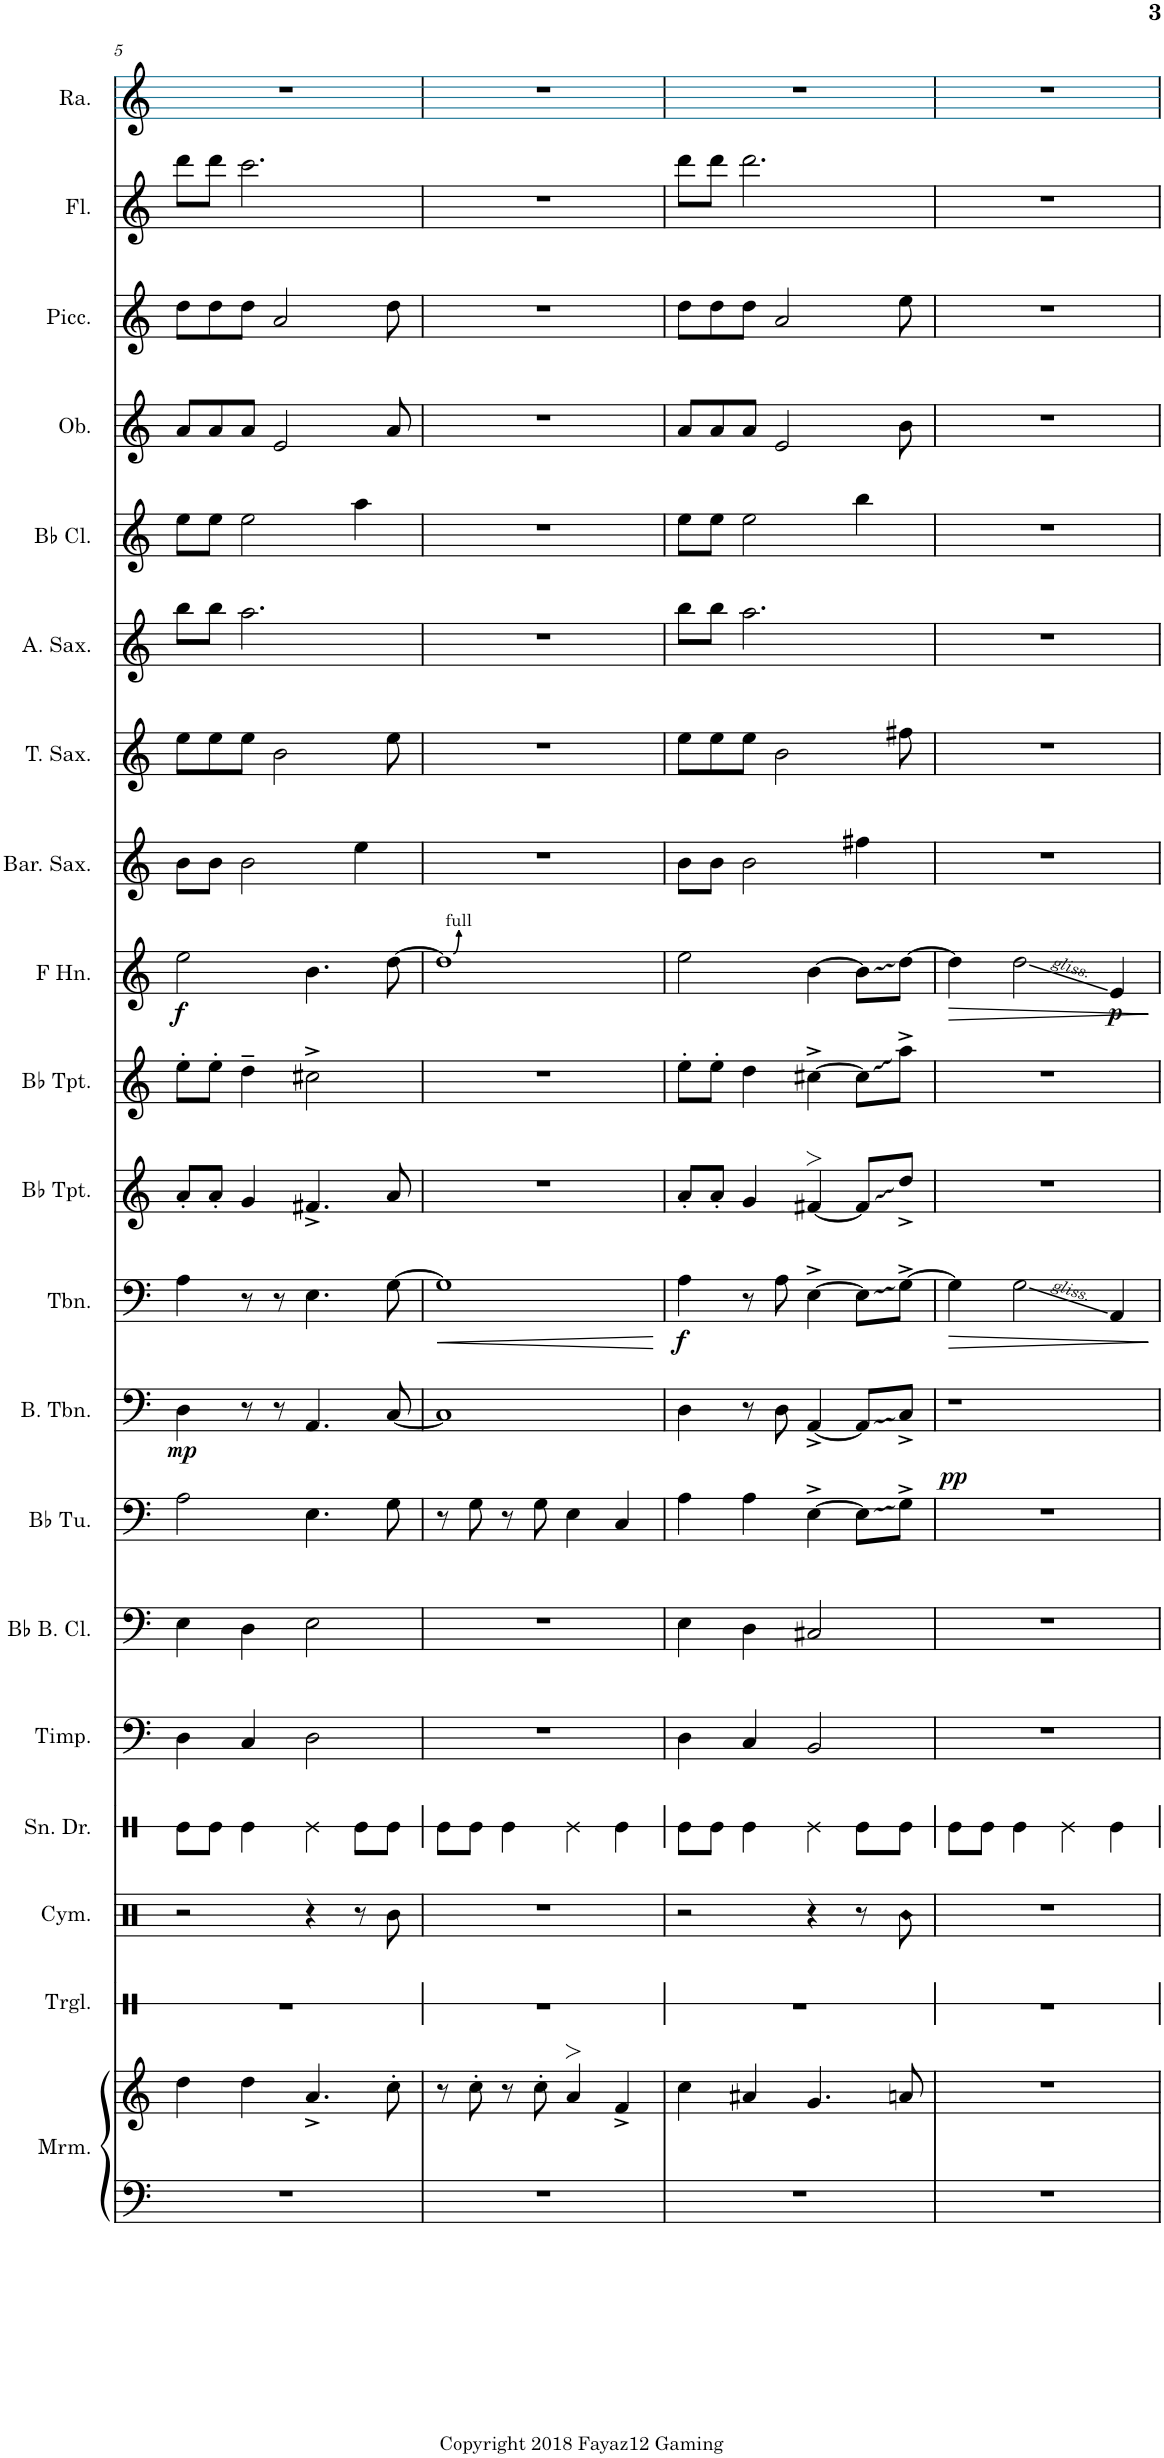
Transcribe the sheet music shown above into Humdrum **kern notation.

**kern	**kern	**kern	**kern	**kern	**kern	**kern	**kern	**dynam	**kern	**dynam	**kern	**dynam	**kern	**kern	**kern	**dynam	**kern	**kern	**kern	**kern	**kern	**kern	**kern	**kern
*part20	*part20	*part19	*part18	*part17	*part16	*part15	*part14	*part14	*part13	*part13	*part12	*part12	*part11	*part10	*part9	*part9	*part8	*part7	*part6	*part5	*part4	*part3	*part2	*part1
*staff21	*staff20	*staff19	*staff18	*staff17	*staff16	*staff15	*staff14	*staff14	*staff13	*staff13	*staff12	*staff12	*staff11	*staff10	*staff9	*staff9	*staff8	*staff7	*staff6	*staff5	*staff4	*staff3	*staff2	*staff1
*I"Marimba	*	*I"Triangle	*I"Cymbals	*I"Snare Drum	*I"Timpani	*I"Bb Bass Clarinet (Bass Clef)	*I"Bb Tuba	*	*I"Bass Trombone	*	*I"Trombone	*	*I"Bb Trumpet	*I"Bb Trumpet	*I"Horn in F	*	*I"Baritone Saxophone	*I"Tenor Saxophone	*I"Alto Saxophone	*I"Bb Clarinet	*I"Oboe	*I"Piccolo	*I"Flute	*I"Rosalina
*I'Mrm.	*	*I'Trgl.	*I'Cym.	*I'Sn. Dr.	*I'Timp.	*I'Bb B. Cl.	*I'Bb Tu.	*	*I'B. Tbn.	*	*I'Tbn.	*	*I'Bb Tpt.	*I'Bb Tpt.	*	*	*I'Bar. Sax.	*I'T. Sax.	*I'A. Sax.	*I'Bb Cl.	*I'Ob.	*I'Picc.	*I'Fl.	*I'Ra.
!!LO:PB:g=z
*clefF4	*clefG2	*clefX	*clefX	*clefX	*clefF4	*clefF4	*clefF4	*	*clefF4	*	*clefF4	*	*clefG2	*clefG2	*clefG2	*	*clefG2	*clefG2	*clefG2	*clefG2	*clefG2	*clefG2	*clefG2	*clefG2
*	*	*	*	*	*	*Trd8c14	*	*	*	*	*	*	*Trd1c2	*Trd1c2	*Trd4c7	*	*Trd12c21	*Trd8c14	*Trd5c9	*Trd1c2	*	*Trd-7c-12	*	*
*k[]	*k[]	*k[]	*k[]	*k[]	*k[]	*k[]	*k[]	*	*k[]	*	*k[]	*	*k[]	*k[]	*k[]	*	*k[]	*k[]	*k[]	*k[]	*k[]	*k[]	*k[]	*k[]
*M4/4	*M4/4	*M4/4	*M4/4	*M4/4	*M4/4	*M4/4	*M4/4	*	*M4/4	*	*M4/4	*	*M4/4	*M4/4	*M4/4	*	*M4/4	*M4/4	*M4/4	*M4/4	*M4/4	*M4/4	*M4/4	*M4/4
=5	=5	=5	=5	=5	=5	=5	=5	=5	=5	=5	=5	=5	=5	=5	=5	=5	=5	=5	=5	=5	=5	=5	=5	=5
!	!	!	!	!	!	!	!	!	!	!LO:DY:b	!	!	!	!	!	!LO:DY:b	!	!	!	!	!	!	!	!
1r	4dd\	1r	2r	8Re\L	4D\	4E\	2A\	.	4D\	mp	4A\	.	8a'/L	8ee'\L	2ee\	f	8b\L	8ee\L	8bb\L	8ee\L	8a/L	8dd\L	8ddd\L	1r
.	.	.	.	8Re\J	.	.	.	.	.	.	.	.	8a'/J	8ee'\J	.	.	8b\J	8ee\	8bb\J	8ee\J	8a/	8dd\	8ddd\J	.
.	4dd\	.	.	4Re\	4C/	4D\	.	.	8r	.	8r	.	4g/	4dd~\	.	.	2b\	8ee\J	2.aa\	2ee\	8a/J	8dd\J	2.ccc\	.
.	.	.	.	.	.	.	.	.	8r	.	8r	.	.	.	.	.	.	2b\	.	.	2e/	2a/	.	.
.	4.a^/	.	4r	4Re\	2D\	2E\	4.E\	.	4.AA/	.	4.E\	.	4.f#X^/	2cc#X^\	4.b\	.	.	.	.	.	.	.	.	.
.	.	.	8r	8Re\L	.	.	.	.	.	.	.	.	.	.	.	.	4ee\	.	.	4aa\	.	.	.	.
.	8cc'\	.	8R\	8Re\J	.	.	8G\	.	[8C/	.	[8G\	.	8a/	.	[8dd\	.	.	8ee\	.	.	8a/	8dd\	.	.
=6	=6	=6	=6	=6	=6	=6	=6	=6	=6	=6	=6	=6	=6	=6	=6	=6	=6	=6	=6	=6	=6	=6	=6	=6
!	!	!	!	!	!	!	!	!	!	!	!	!LO:HP:b	!	!	!	!	!	!	!	!	!	!	!	!
1r	8r	1r	1r	8Re\L	1r	1r	8r	.	1C]	.	1G]	<	1r	1r	1dd]	.	1r	1r	1r	1r	1r	1r	1r	1r
.	8cc'\	.	.	8Re\J	.	.	8G\	.	.	.	.	.	.	.	.	.	.	.	.	.	.	.	.	.
.	8r	.	.	4Re\	.	.	8r	.	.	.	.	.	.	.	.	.	.	.	.	.	.	.	.	.
.	8cc'\	.	.	.	.	.	8G\	.	.	.	.	.	.	.	.	.	.	.	.	.	.	.	.	.
.	4a>/	.	.	4Re\	.	.	4E\	.	.	.	.	.	.	.	.	.	.	.	.	.	.	.	.	.
.	4f^/	.	.	4Re\	.	.	4C/	.	.	.	.	.	.	.	.	.	.	.	.	.	.	.	.	.
.	.	.	.	.	.	.	.	.	.	.	.	[	.	.	.	.	.	.	.	.	.	.	.	.
=7	=7	=7	=7	=7	=7	=7	=7	=7	=7	=7	=7	=7	=7	=7	=7	=7	=7	=7	=7	=7	=7	=7	=7	=7
!	!	!	!	!	!	!	!	!	!	!	!	!LO:DY:b	!	!	!	!	!	!	!	!	!	!	!	!
1r	4cc\	1r	2r	8Re\L	4D\	4E\	4A\	.	4D\	.	4A\	f	8a'/L	8ee'\L	2ee\	.	8b\L	8ee\L	8bb\L	8ee\L	8a/L	8dd\L	8ddd\L	1r
.	.	.	.	8Re\J	.	.	.	.	.	.	.	.	8a'/J	8ee'\J	.	.	8b\J	8ee\	8bb\J	8ee\J	8a/	8dd\	8ddd\J	.
.	4a#X/	.	.	4Re\	4C/	4D\	4A\	.	8r	.	8r	.	4g/	4dd\	.	.	2b\	8ee\J	2.aa\	2ee\	8a/J	8dd\J	2.ddd\	.
.	.	.	.	.	.	.	.	.	8D\	.	8A\	.	.	.	.	.	.	2b\	.	.	2e/	2a/	.	.
.	4.g/	.	4r	4Re\	2BB/	2C#X/	[4E^\	.	[4AA^/	.	[4E^\	.	[4f#X>/	[4cc#X^\	[4b\	.	.	.	.	.	.	.	.	.
.	.	.	8r	8Re\L	.	.	8E\L]	.	8AA/L]	.	8E\L]	.	8f#/L]	8cc#\L]	8b\L]	.	4ff#X\	.	.	4bb\	.	.	.	.
!	!	!	!LO:N:head=diamond	!	!	!	!	!	!	!	!	!	!	!	!	!	!	!	!	!	!	!	!	!
.	8an/	.	8R\	8Re\J	.	.	8G^\J	.	8C^/J	.	[8G^\J	.	8dd^/J	8aa^\J	[8dd\J	.	.	8ff#X\	.	.	8b\	8ee\	.	.
=8	=8	=8	=8	=8	=8	=8	=8	=8	=8	=8	=8	=8	=8	=8	=8	=8	=8	=8	=8	=8	=8	=8	=8	=8
!	!	!	!	!	!	!	!	!LO:DY:a	!	!	!	!LO:HP:b	!	!	!	!LO:HP:b	!	!	!	!	!	!	!	!
1r	1r	1r	1r	8Re\L	1r	1r	1r	pp	1r	.	4G\]	>	1r	1r	4dd\]	>	1r	1r	1r	1r	1r	1r	1r	1r
.	.	.	.	8Re\J	.	.	.	.	.	.	.	.	.	.	.	.	.	.	.	.	.	.	.	.
.	.	.	.	4Re\	.	.	.	.	.	.	2G\	.	.	.	2dd\	.	.	.	.	.	.	.	.	.
.	.	.	.	4Re\	.	.	.	.	.	.	.	.	.	.	.	.	.	.	.	.	.	.	.	.
!	!	!	!	!	!	!	!	!	!	!	!	!	!	!	!	!LO:DY:b	!	!	!	!	!	!	!	!
.	.	.	.	4Re\	.	.	.	.	.	.	4AA/	.	.	.	4e/	p	.	.	.	.	.	.	.	.
.	.	.	.	.	.	.	.	.	.	.	.	]	.	.	.	]	.	.	.	.	.	.	.	.
=	=	=	=	=	=	=	=	=	=	=	=	=	=	=	=	=	=	=	=	=	=	=	=	=
*-	*-	*-	*-	*-	*-	*-	*-	*-	*-	*-	*-	*-	*-	*-	*-	*-	*-	*-	*-	*-	*-	*-	*-	*-
